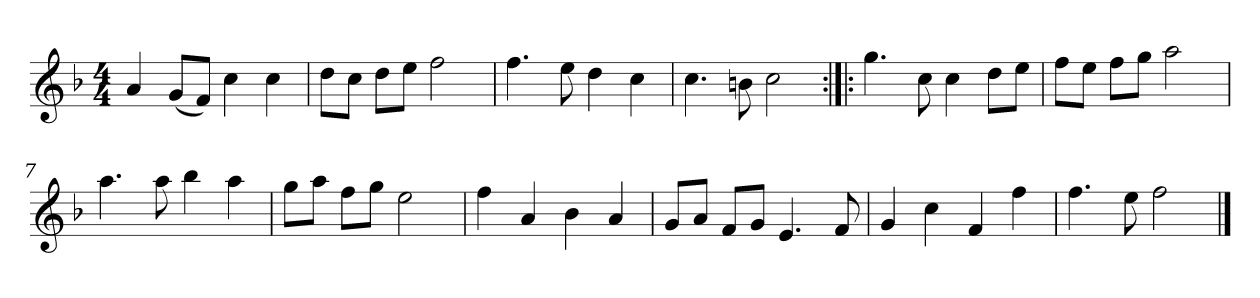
**kern
*part1
*staff1
*clefG2
*k[b-]
*F:
*M4/4
*MM120
=1
4a
(8g/L
8f/J)
4cc
4cc
=2
8dd\L
8cc\J
8dd\L
8ee\J
2ff
=3
4.ff
8ee
4dd
4cc
=4
4.cc
8bn
2cc
=5:|!|:
4.gg
8cc
4cc
8dd\L
8ee\J
=6
8ff\L
8ee\J
8ff\L
8gg\J
2aa
=7
4.aa
8aa
4bb-
4aa
=8
8gg\L
8aa\J
8ff\L
8gg\J
2ee
=9
4ff
4a
4b-
4a
=10
8g/L
8a/J
8f/L
8g/J
4.e
8f
=11
4g
4cc
4f
4ff
=12
4.ff
8ee
2ff
==
*-
